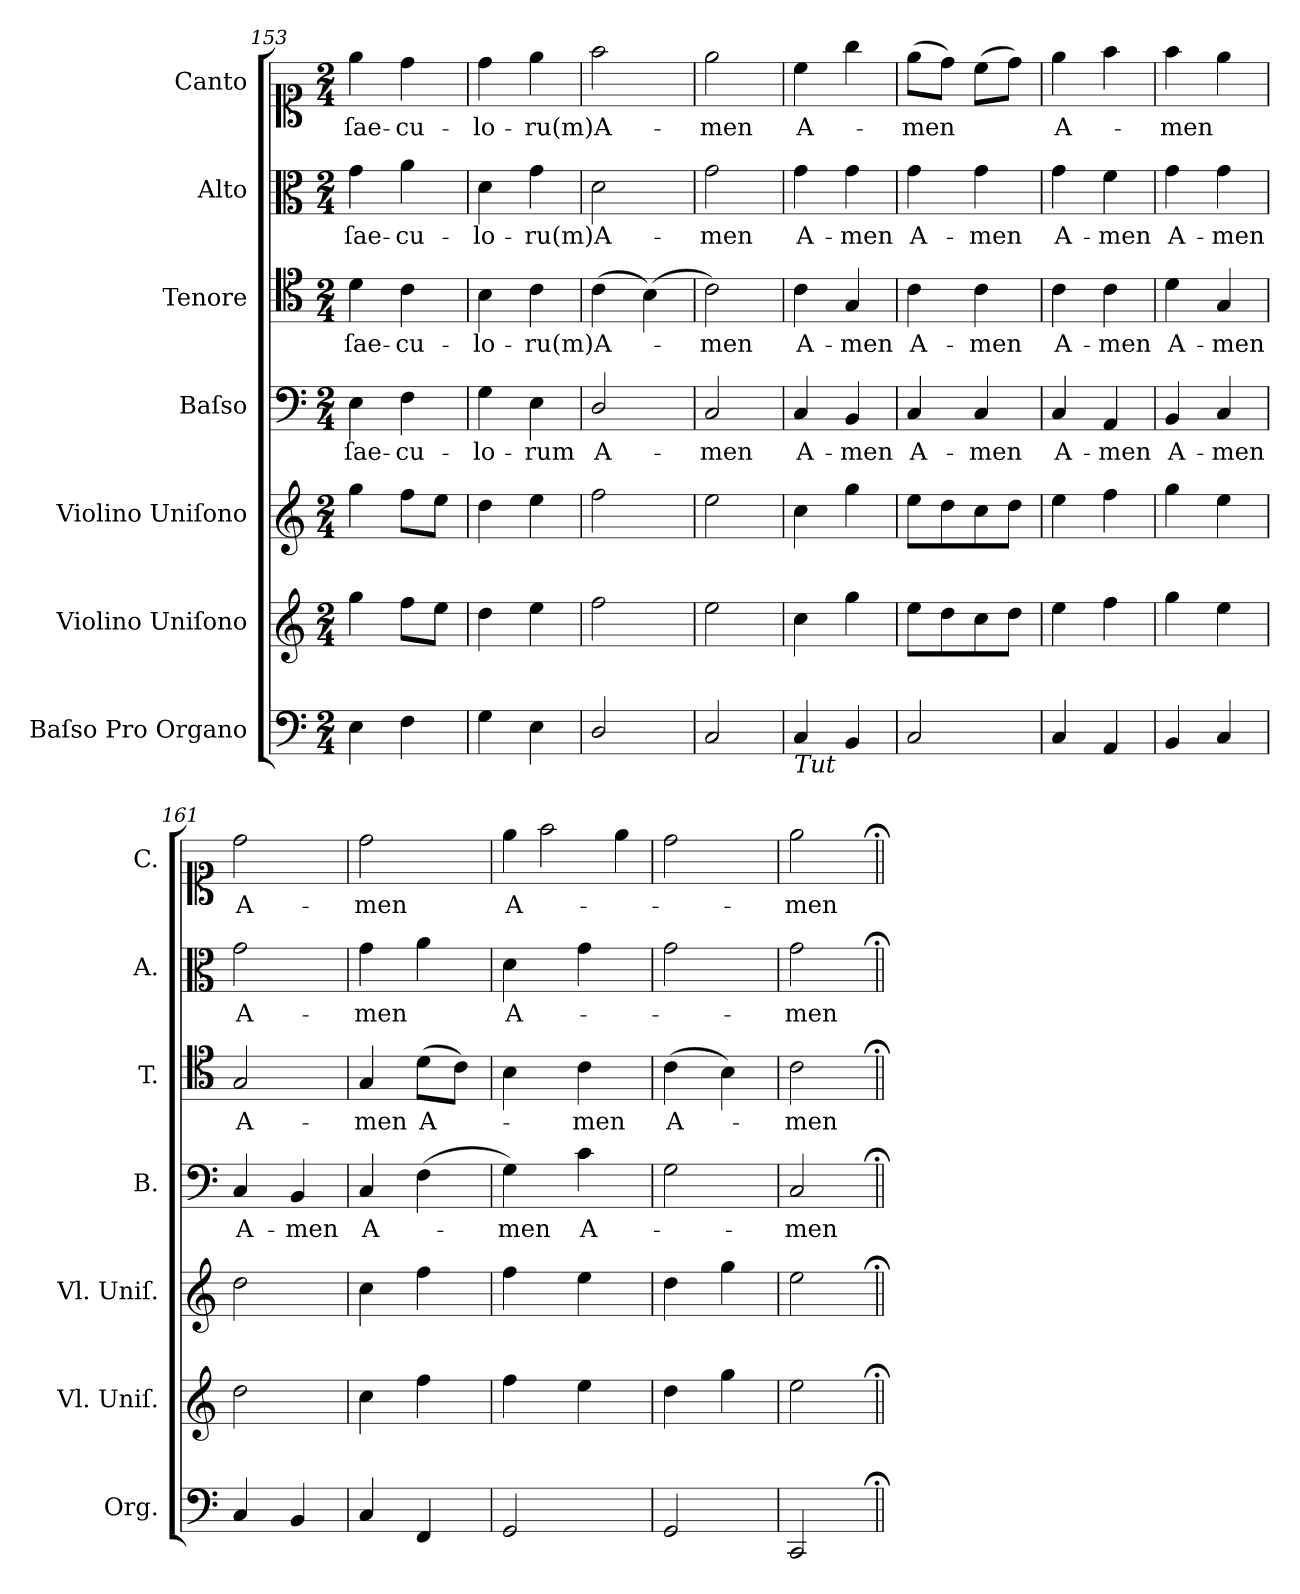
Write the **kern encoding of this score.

**kern	**kern	**kern	**kern	**text	**kern	**text	**kern	**text	**kern	**text
*part7	*part6	*part5	*part4	*part4	*part3	*part3	*part2	*part2	*part1	*part1
*staff7	*staff6	*staff5	*staff4	*staff4	*staff3	*staff3	*staff2	*staff2	*staff1	*staff1
*I"Baſso Pro Organo	*I"Violino Uniſono	*I"Violino Uniſono	*I"Baſso	*	*I"Tenore	*	*I"Alto	*	*I"Canto	*
*I'Org.	*I'Vl. Uniſ.	*I'Vl. Uniſ.	*I'B.	*	*I'T.	*	*I'A.	*	*I'C.	*
*clefF4	*clefG2	*clefG2	*clefF4	*	*clefC4	*	*clefC3	*	*clefC1	*
*k[]	*k[]	*k[]	*k[]	*	*k[]	*	*k[]	*	*k[]	*
*M2/4	*M2/4	*M2/4	*M2/4	*	*M2/4	*	*M2/4	*	*M2/4	*
=153	=153	=153	=153	=153	=153	=153	=153	=153	=153	=153
4E\	4gg\	4gg\	4E\	ſae-	4d\	ſae-	4g\	ſae-	4ee\	ſae-
4F\	8ff\L	8ff\L	4F\	-cu-	4c\	-cu-	4a\	-cu-	4dd\	-cu-
.	8ee\J	8ee\J	.	.	.	.	.	.	.	.
=154	=154	=154	=154	=154	=154	=154	=154	=154	=154	=154
4G\	4dd\	4dd\	4G\	-lo-	4B\	-lo-	4d\	-lo-	4dd\	-lo-
4E\	4ee\	4ee\	4E\	-rum	4c\	-ru(m)	4g\	-ru(m)	4ee\	-ru(m)
=155	=155	=155	=155	=155	=155	=155	=155	=155	=155	=155
2D/	2ff\	2ff\	2D/	A-	(>4c\	A-	2d\	A-	2ff\	A-
.	.	.	.	.	(>4B\)	.	.	.	.	.
=156	=156	=156	=156	=156	=156	=156	=156	=156	=156	=156
2C/	2ee\	2ee\	2C/	-men	2c\)	-men	2g\	-men	2ee\	-men
=157	=157	=157	=157	=157	=157	=157	=157	=157	=157	=157
!LO:TX:b:i:t=Tut	!	!	!	!	!	!	!	!	!	!
!	!	!	!	!	!	!LO:LY:i	!	!LO:LY:i	!	!LO:LY:i
4C/	4cc\	4cc\	4C/	A-	4c\	A-	4g\	A-	4cc\	A-
!	!	!	!	!	!	!LO:LY:i	!	!LO:LY:i	!	!
4BB/	4gg\	4gg\	4BB/	-men	4G/	-men	4g\	-men	4gg\	.
=158	=158	=158	=158	=158	=158	=158	=158	=158	=158	=158
!	!	!	!	!LO:LY:i	!	!LO:LY:i	!	!LO:LY:i	!	!LO:LY:i
2C/	8ee\L	8ee\L	4C/	A-	4c\	A-	4g\	A-	(>8ee\L	-men
.	8dd\	8dd\	.	.	.	.	.	.	8dd\J)	.
!	!	!	!	!LO:LY:i	!	!LO:LY:i	!	!LO:LY:i	!	!
.	8cc\	8cc\	4C/	-men	4c\	-men	4g\	-men	(>8cc\L	.
.	8dd\J	8dd\J	.	.	.	.	.	.	8dd\J)	.
=159	=159	=159	=159	=159	=159	=159	=159	=159	=159	=159
!	!	!	!	!LO:LY:i	!	!LO:LY:i	!	!LO:LY:i	!	!LO:LY:i
4C/	4ee\	4ee\	4C/	A-	4c\	A-	4g\	A-	4ee\	A-
!	!	!	!	!LO:LY:i	!	!LO:LY:i	!	!LO:LY:i	!	!
4AA/	4ff\	4ff\	4AA/	-men	4c\	-men	4f\	-men	4ff\	.
=160	=160	=160	=160	=160	=160	=160	=160	=160	=160	=160
!	!	!	!	!LO:LY:i	!	!LO:LY:i	!	!LO:LY:i	!	!LO:LY:i
4BB/	4gg\	4gg\	4BB/	A-	4d\	A-	4g\	A-	4ff\	-men
!	!	!	!	!LO:LY:i	!	!LO:LY:i	!	!LO:LY:i	!	!
4C/	4ee\	4ee\	4C/	-men	4G/	-men	4g\	-men	4ee\	.
=161	=161	=161	=161	=161	=161	=161	=161	=161	=161	=161
!	!	!	!	!LO:LY:i	!	!	!	!LO:LY:i	!	!LO:LY:i
4C/	2dd\	2dd\	4C/	A-	2G/	A-	2g\	A-	2dd\	A-
!	!	!	!	!LO:LY:i	!	!	!	!	!	!
4BB/	.	.	4BB/	-men	.	.	.	.	.	.
=162	=162	=162	=162	=162	=162	=162	=162	=162	=162	=162
!	!	!	!	!	!	!	!	!LO:LY:i	!	!LO:LY:i
4C/	4cc\	4cc\	4C/	A-	4G/	-men	4g\	-men	2dd\	-men
4FF/	4ff\	4ff\	(>4F\	.	(>8d\L	A-	4a\	.	.	.
.	.	.	.	.	8c\J)	.	.	.	.	.
=163	=163	=163	=163	=163	=163	=163	=163	=163	=163	=163
!	!	!	!	!	!	!	!	!LO:LY:i	!LO:N:vis=4	!
2GG/	4ff\	4ff\	4G\)	-men	4B\	.	4d\	A-	8ee\	A-
!	!	!	!	!	!	!	!	!	!LO:N:vis=2	!
.	.	.	.	.	.	.	.	.	4ff	.
.	4ee\	4ee\	4c\	A-	4c\	-men	4g\	.	.	.
!	!	!	!	!	!	!	!	!	!LO:N:vis=4	!
.	.	.	.	.	.	.	.	.	8ee	.
=164	=164	=164	=164	=164	=164	=164	=164	=164	=164	=164
2GG/	4dd\	4dd\	2G\	.	(>4c\	A-	2g\	.	2dd\	.
.	4gg\	4gg\	.	.	4B\)	.	.	.	.	.
=165	=165	=165	=165	=165	=165	=165	=165	=165	=165	=165
!	!	!	!	!	!	!	!	!LO:LY:i	!	!
2CC/	2ee\	2ee\	2C/	-men	2c\	-men	2g\	-men	2ee\	-men
=||;	=||;	=||;	=||;	=||;	=||;	=||;	=||;	=||;	=||;	=||;
*-	*-	*-	*-	*-	*-	*-	*-	*-	*-	*-
